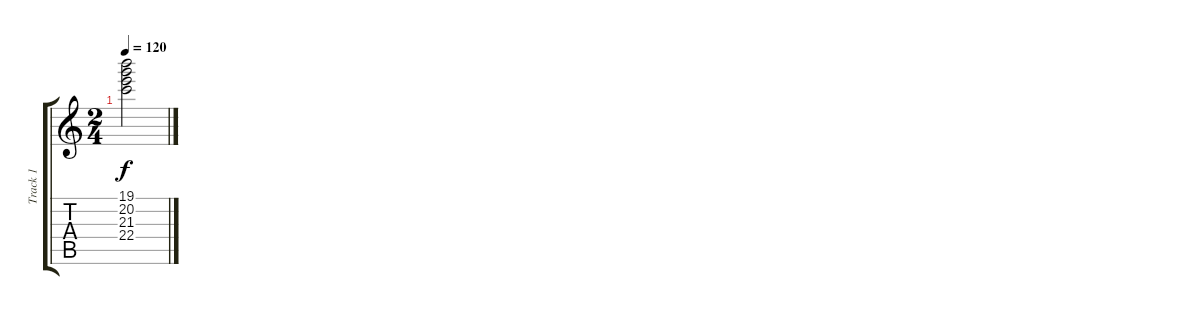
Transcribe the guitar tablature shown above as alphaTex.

\track ("Track 1" "Track 1") {instrument electricguitarjazz}
\staff {score tabs}
\tuning (E4 B3 G3 D3 A2 E2) {hide}
\ts (2 4)
\tempo 120
\clef g2
\ks c
(19.1 20.2 21.3 22.4).2{dy f}
